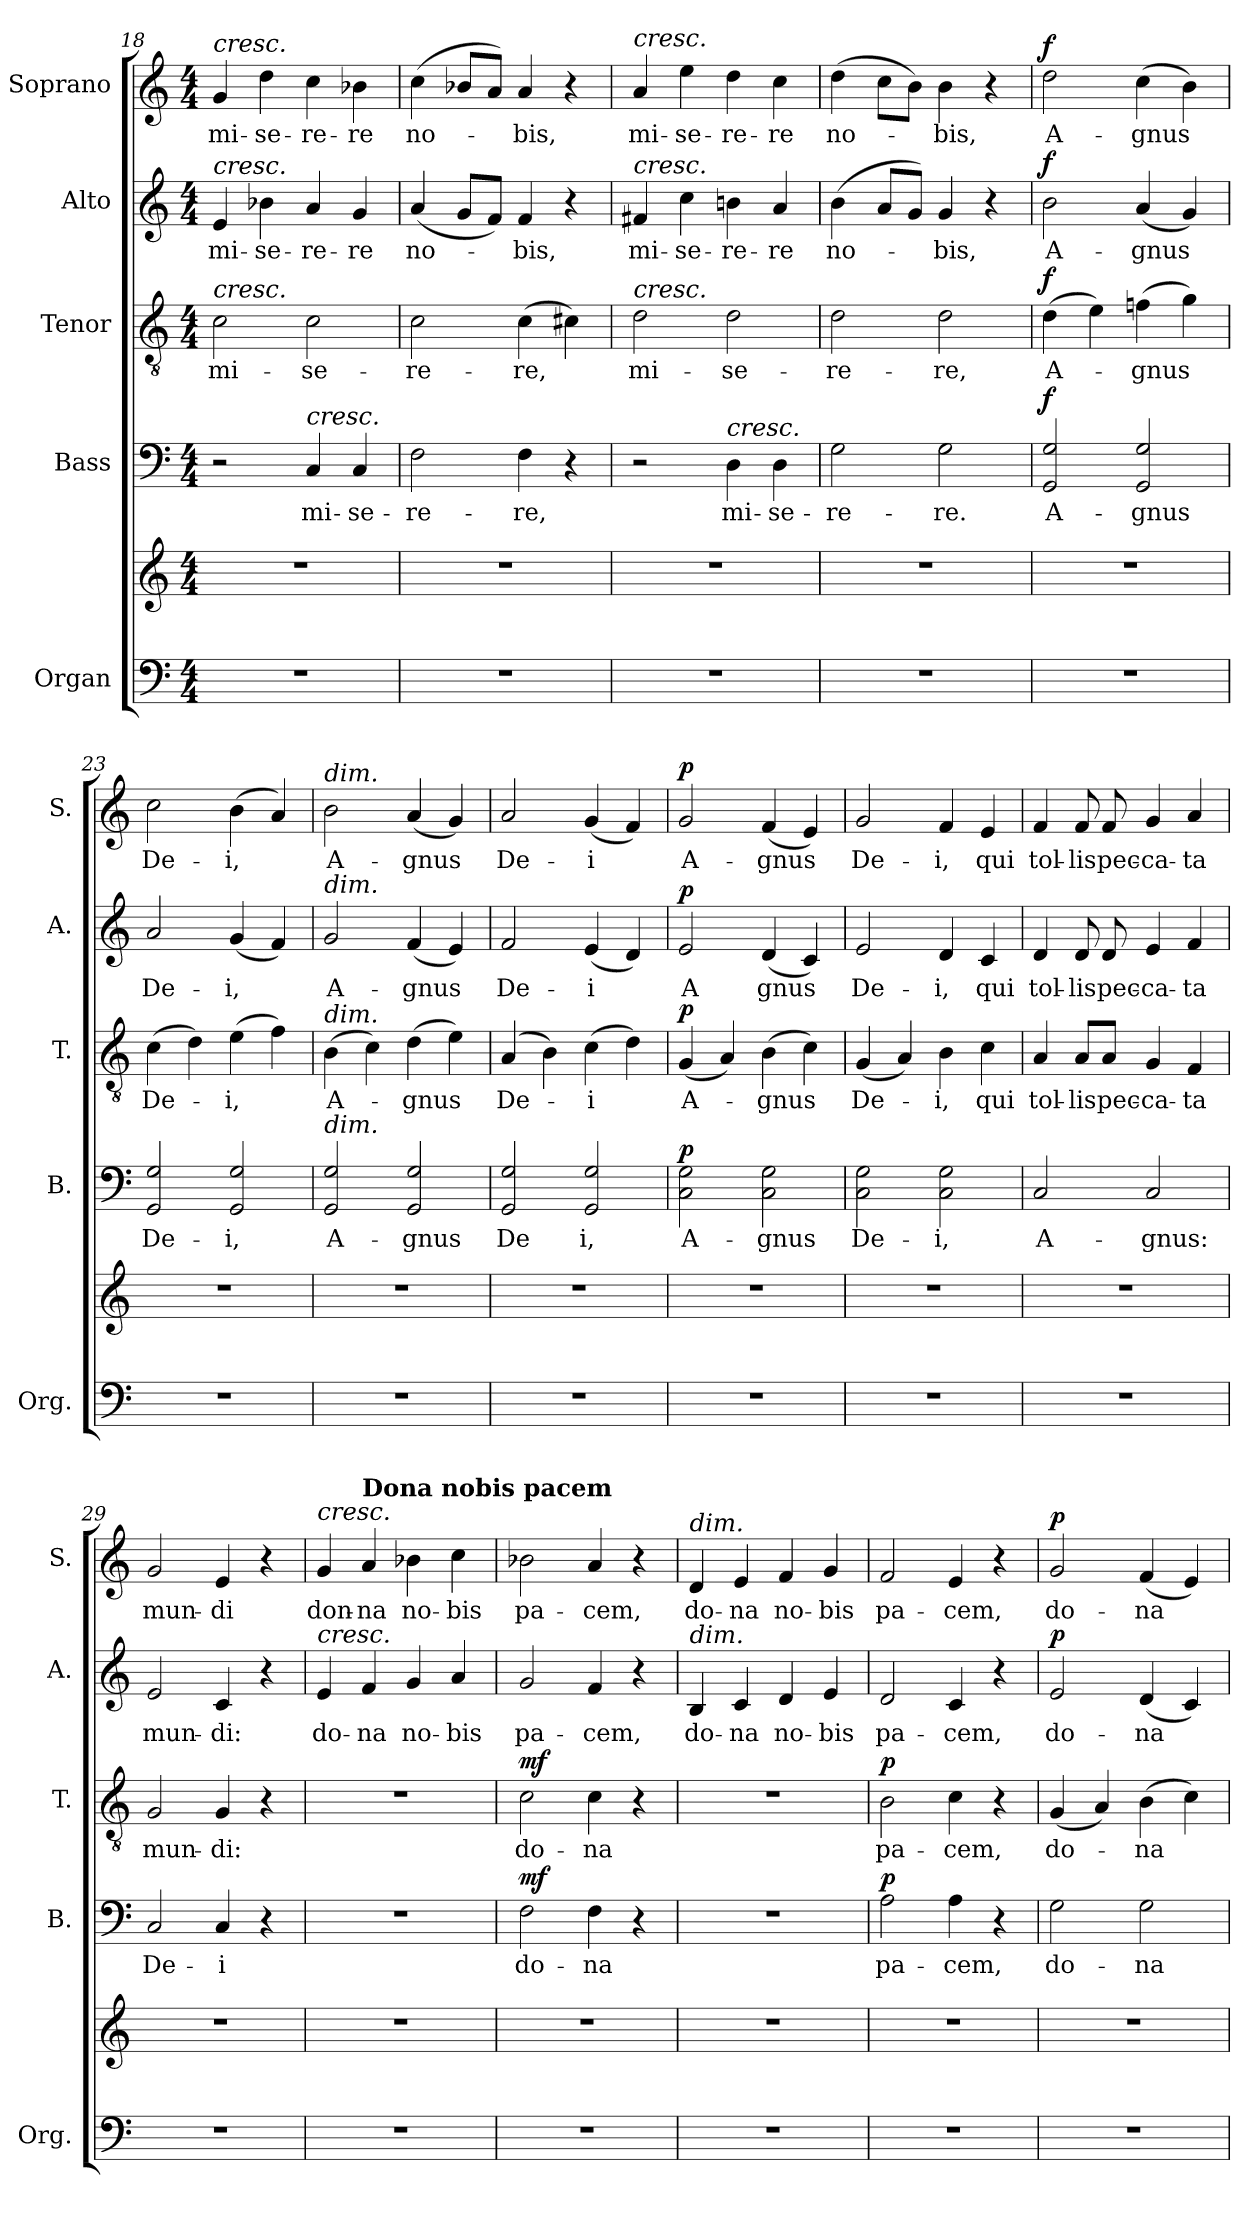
**kern	**kern	**kern	**text	**dynam	**kern	**text	**dynam	**kern	**text	**dynam	**kern	**text	**dynam
*part5	*part5	*part4	*part4	*part4	*part3	*part3	*part3	*part2	*part2	*part2	*part1	*part1	*part1
*staff6	*staff5	*staff4	*staff4	*staff4	*staff3	*staff3	*staff3	*staff2	*staff2	*staff2	*staff1	*staff1	*staff1
*I"Organ	*	*I"Bass	*	*	*I"Tenor	*	*	*I"Alto	*	*	*I"Soprano	*	*
*I'Org.	*	*I'B.	*	*	*I'T.	*	*	*I'A.	*	*	*I'S.	*	*
!!LO:LB:g=z
*clefF4	*clefG2	*clefF4	*	*	*clefGv2	*	*	*clefG2	*	*	*clefG2	*	*
*k[]	*k[]	*k[]	*	*	*k[]	*	*	*k[]	*	*	*k[]	*	*
*M4/4	*M4/4	*M4/4	*	*	*M4/4	*	*	*M4/4	*	*	*M4/4	*	*
=18	=18	=18	=18	=18	=18	=18	=18	=18	=18	=18	=18	=18	=18
!	!	!	!	!	!	!	!	!	!	!	!LO:TX:a:i:t=cresc.	!	!
!	!	!	!	!	!	!	!	!LO:TX:a:i:t=cresc.	!	!	!	!	!
!	!	!	!	!	!LO:TX:a:i:t=cresc.	!	!	!	!	!	!	!	!
!	!	!	!	!	!	!LO:LY:b	!	!	!LO:LY:b	!	!	!LO:LY:b	!
1r	1r	2r	.	.	2c\	mi-	.	4e/	mi-	.	4g/	mi-	.
!	!	!	!	!	!	!	!	!	!LO:LY:b	!	!	!LO:LY:b	!
.	.	.	.	.	.	.	.	4b-X\	-se-	.	4dd\	-se-	.
!	!	!LO:TX:a:i:t=cresc.	!	!	!	!	!	!	!	!	!	!	!
!	!	!	!LO:LY:b	!	!	!LO:LY:b	!	!	!LO:LY:b	!	!	!LO:LY:b	!
.	.	4C/	mi-	.	2c\	-se-	.	4a/	-re-	.	4cc\	-re-	.
!	!	!	!LO:LY:b	!	!	!	!	!	!LO:LY:b	!	!	!LO:LY:b	!
.	.	4C/	-se-	.	.	.	.	4g/	-re	.	4b-X\	-re	.
=19	=19	=19	=19	=19	=19	=19	=19	=19	=19	=19	=19	=19	=19
!	!	!	!LO:LY:b	!	!	!LO:LY:b	!	!	!LO:LY:b	!	!	!LO:LY:b	!
1r	1r	2F\	-re-	.	2c\	-re-	.	(<4a/	no-	.	(>4cc\	no-	.
.	.	.	.	.	.	.	.	8g/L	.	.	8b-X/L	.	.
.	.	.	.	.	.	.	.	8f/J)	.	.	8a/J)	.	.
!	!	!	!LO:LY:b	!	!	!LO:LY:b	!	!	!LO:LY:b	!	!	!LO:LY:b	!
.	.	4F\	-re,	.	(>4c\	-re,	.	4f/	-bis,	.	4a/	-bis,	.
.	.	4r	.	.	4c#X\)	.	.	4r	.	.	4r	.	.
=20	=20	=20	=20	=20	=20	=20	=20	=20	=20	=20	=20	=20	=20
!	!	!	!	!	!	!	!	!	!	!	!LO:TX:a:i:t=cresc.	!	!
!	!	!	!	!	!	!	!	!LO:TX:a:i:t=cresc.	!	!	!	!	!
!	!	!	!	!	!LO:TX:a:i:t=cresc.	!	!	!	!	!	!	!	!
!	!	!	!	!	!	!LO:LY:b	!	!	!LO:LY:b	!	!	!LO:LY:b	!
1r	1r	2r	.	.	2d\	mi-	.	4f#X/	mi-	.	4a/	mi-	.
!	!	!	!	!	!	!	!	!	!LO:LY:b	!	!	!LO:LY:b	!
.	.	.	.	.	.	.	.	4cc\	-se-	.	4ee\	-se-	.
!	!	!LO:TX:a:i:t=cresc.	!	!	!	!	!	!	!	!	!	!	!
!	!	!	!LO:LY:b	!	!	!LO:LY:b	!	!	!LO:LY:b	!	!	!LO:LY:b	!
.	.	4D\	mi-	.	2d\	-se-	.	4bn\	-re-	.	4dd\	-re-	.
!	!	!	!LO:LY:b	!	!	!	!	!	!LO:LY:b	!	!	!LO:LY:b	!
.	.	4D\	-se-	.	.	.	.	4a/	-re	.	4cc\	-re	.
=21	=21	=21	=21	=21	=21	=21	=21	=21	=21	=21	=21	=21	=21
!	!	!	!LO:LY:b	!	!	!LO:LY:b	!	!	!LO:LY:b	!	!	!LO:LY:b	!
1r	1r	2G\	-re-	.	2d\	-re-	.	(>4b\	no-	.	(>4dd\	no-	.
.	.	.	.	.	.	.	.	8a/L	.	.	8cc\L	.	.
.	.	.	.	.	.	.	.	8g/J)	.	.	8b\J)	.	.
!	!	!	!LO:LY:b	!	!	!LO:LY:b	!	!	!LO:LY:b	!	!	!LO:LY:b	!
.	.	2G\	-re.	.	2d\	-re,	.	4g/	-bis,	.	4b\	-bis,	.
.	.	.	.	.	.	.	.	4r	.	.	4r	.	.
=22	=22	=22	=22	=22	=22	=22	=22	=22	=22	=22	=22	=22	=22
!	!	!	!LO:LY:b	!LO:DY:a	!	!LO:LY:b	!LO:DY:a	!	!LO:LY:b	!LO:DY:a	!	!LO:LY:b	!LO:DY:a
1r	1r	2GG/ 2G/	A-	f	(>4d\	A-	f	2b\	A-	f	2dd\	A-	f
.	.	.	.	.	4e\)	.	.	.	.	.	.	.	.
!	!	!	!LO:LY:b	!	!	!LO:LY:b	!	!	!LO:LY:b	!	!	!LO:LY:b	!
.	.	2GG/ 2G/	-gnus	.	(>4fn\	-gnus	.	(<4a/	-gnus	.	(>4cc\	-gnus	.
.	.	.	.	.	4g\)	.	.	4g/)	.	.	4b\)	.	.
=23	=23	=23	=23	=23	=23	=23	=23	=23	=23	=23	=23	=23	=23
!	!	!	!LO:LY:b	!	!	!LO:LY:b	!	!	!LO:LY:b	!	!	!LO:LY:b	!
1r	1r	2GG/ 2G/	De-	.	(>4c\	De-	.	2a/	De-	.	2cc\	De-	.
.	.	.	.	.	4d\)	.	.	.	.	.	.	.	.
!	!	!	!LO:LY:b	!	!	!LO:LY:b	!	!	!LO:LY:b	!	!	!LO:LY:b	!
.	.	2GG/ 2G/	-i,	.	(>4e\	-i,	.	(<4g/	-i,	.	(>4b\	-i,	.
.	.	.	.	.	4f\)	.	.	4f/)	.	.	4a/)	.	.
=24	=24	=24	=24	=24	=24	=24	=24	=24	=24	=24	=24	=24	=24
!	!	!	!	!	!	!	!	!	!	!	!LO:TX:a:i:t=dim.	!	!
!	!	!	!	!	!	!	!	!LO:TX:a:i:t=dim.	!	!	!	!	!
!	!	!	!	!	!LO:TX:a:i:t=dim.	!	!	!	!	!	!	!	!
!	!	!LO:TX:a:i:t=dim.	!	!	!	!	!	!	!	!	!	!	!
!	!	!	!LO:LY:b	!	!	!LO:LY:b	!	!	!LO:LY:b	!	!	!LO:LY:b	!
1r	1r	2GG/ 2G/	A-	.	(>4B\	A-	.	2g/	A-	.	2b\	A-	.
.	.	.	.	.	4c\)	.	.	.	.	.	.	.	.
!	!	!	!LO:LY:b	!	!	!LO:LY:b	!	!	!LO:LY:b	!	!	!LO:LY:b	!
.	.	2GG/ 2G/	-gnus	.	(>4d\	-gnus	.	(<4f/	-gnus	.	(<4a/	-gnus	.
.	.	.	.	.	4e\)	.	.	4e/)	.	.	4g/)	.	.
=25	=25	=25	=25	=25	=25	=25	=25	=25	=25	=25	=25	=25	=25
!	!	!	!LO:LY:b	!	!	!LO:LY:b	!	!	!LO:LY:b	!	!	!LO:LY:b	!
1r	1r	2GG/ 2G/	De	.	(>4A/	De-	.	2f/	De-	.	2a/	De-	.
.	.	.	.	.	4B\)	.	.	.	.	.	.	.	.
!	!	!	!LO:LY:b	!	!	!LO:LY:b	!	!	!LO:LY:b	!	!	!LO:LY:b	!
.	.	2GG/ 2G/	i,	.	(>4c\	-i	.	(<4e/	-i	.	(<4g/	-i	.
.	.	.	.	.	4d\)	.	.	4d/)	.	.	4f/)	.	.
=26	=26	=26	=26	=26	=26	=26	=26	=26	=26	=26	=26	=26	=26
!	!	!	!LO:LY:b	!LO:DY:a	!	!LO:LY:b	!LO:DY:a	!	!LO:LY:b	!LO:DY:a	!	!LO:LY:b	!LO:DY:a
1r	1r	2C\ 2G\	A-	p	(<4G/	A-	p	2e/	A	p	2g/	A-	p
.	.	.	.	.	4A/)	.	.	.	.	.	.	.	.
!	!	!	!LO:LY:b	!	!	!LO:LY:b	!	!	!LO:LY:b	!	!	!LO:LY:b	!
.	.	2C\ 2G\	-gnus	.	(>4B\	-gnus	.	(<4d/	gnus	.	(<4f/	-gnus	.
.	.	.	.	.	4c\)	.	.	4c/)	.	.	4e/)	.	.
!!LO:PB:g=z
=27	=27	=27	=27	=27	=27	=27	=27	=27	=27	=27	=27	=27	=27
!	!	!	!LO:LY:b	!	!	!LO:LY:b	!	!	!LO:LY:b	!	!	!LO:LY:b	!
1r	1r	2C\ 2G\	De-	.	(<4G/	De-	.	2e/	De-	.	2g/	De-	.
.	.	.	.	.	4A/)	.	.	.	.	.	.	.	.
!	!	!	!LO:LY:b	!	!	!LO:LY:b	!	!	!LO:LY:b	!	!	!LO:LY:b	!
.	.	2C\ 2G\	-i,	.	4B\	i,	.	4d/	-i,	.	4f/	-i,	.
!	!	!	!	!	!	!LO:LY:b	!	!	!LO:LY:b	!	!	!LO:LY:b	!
.	.	.	.	.	4c\	qui	.	4c/	qui	.	4e/	qui	.
=28	=28	=28	=28	=28	=28	=28	=28	=28	=28	=28	=28	=28	=28
!	!	!	!LO:LY:b	!	!	!LO:LY:b	!	!	!LO:LY:b	!	!	!LO:LY:b	!
1r	1r	2C/	A-	.	4A/	tol-	.	4d/	tol-	.	4f/	tol-	.
!	!	!	!	!	!	!LO:LY:b	!	!	!LO:LY:b	!	!	!LO:LY:b	!
.	.	.	.	.	8A/L	-lis	.	8d/	-lis	.	8f/	-lis	.
!	!	!	!	!	!	!LO:LY:b	!	!	!LO:LY:b	!	!	!LO:LY:b	!
.	.	.	.	.	8A/J	pec-	.	8d/	pec-	.	8f/	pec-	.
!	!	!	!LO:LY:b	!	!	!LO:LY:b	!	!	!LO:LY:b	!	!	!LO:LY:b	!
.	.	2C/	-gnus:	.	4G/	-ca-	.	4e/	-ca-	.	4g/	-ca-	.
!	!	!	!	!	!	!LO:LY:b	!	!	!LO:LY:b	!	!	!LO:LY:b	!
.	.	.	.	.	4F/	-ta	.	4f/	-ta	.	4a/	-ta	.
=29	=29	=29	=29	=29	=29	=29	=29	=29	=29	=29	=29	=29	=29
!	!	!	!LO:LY:b	!	!	!LO:LY:b	!	!	!LO:LY:b	!	!	!LO:LY:b	!
1r	1r	2C/	De-	.	2G/	mun-	.	2e/	mun-	.	2g/	mun-	.
!	!	!	!LO:LY:b	!	!	!LO:LY:b	!	!	!LO:LY:b	!	!	!LO:LY:b	!
.	.	4C/	-i	.	4G/	-di:	.	4c/	-di:	.	4e/	-di	.
.	.	4r	.	.	4r	.	.	4r	.	.	4r	.	.
=30	=30	=30	=30	=30	=30	=30	=30	=30	=30	=30	=30	=30	=30
!	!	!	!	!	!	!	!	!	!	!	!LO:TX:a:i:t=cresc.	!	!
!	!	!	!	!	!	!	!	!LO:TX:a:i:t=cresc.	!	!	!	!	!
!	!	!	!	!	!	!	!	!	!LO:LY:b	!	!	!LO:LY:b	!
1r	1r	1r	.	.	1r	.	.	4e/	do-	.	4g/	don-	.
!	!	!	!	!	!	!	!	!	!	!	!LO:TX:a:B:t=Dona nobis pacem	!	!
!	!	!	!	!	!	!	!	!	!LO:LY:b	!	!	!LO:LY:b	!
.	.	.	.	.	.	.	.	4f/	-na	.	4a/	-na	.
!	!	!	!	!	!	!	!	!	!LO:LY:b	!	!	!LO:LY:b	!
.	.	.	.	.	.	.	.	4g/	no-	.	4b-X\	no-	.
!	!	!	!	!	!	!	!	!	!LO:LY:b	!	!	!LO:LY:b	!
.	.	.	.	.	.	.	.	4a/	-bis	.	4cc\	-bis	.
=31	=31	=31	=31	=31	=31	=31	=31	=31	=31	=31	=31	=31	=31
!	!	!	!LO:LY:b	!LO:DY:a	!	!LO:LY:b	!LO:DY:a	!	!LO:LY:b	!	!	!LO:LY:b	!
1r	1r	2F\	do-	mf	2c\	do-	mf	2g/	pa-	.	2b-X\	pa-	.
!	!	!	!LO:LY:b	!	!	!LO:LY:b	!	!	!LO:LY:b	!	!	!LO:LY:b	!
.	.	4F\	-na	.	4c\	-na	.	4f/	-cem,	.	4a/	-cem,	.
.	.	4r	.	.	4r	.	.	4r	.	.	4r	.	.
=32	=32	=32	=32	=32	=32	=32	=32	=32	=32	=32	=32	=32	=32
!	!	!	!	!	!	!	!	!	!	!	!LO:TX:a:i:t=dim.	!	!
!	!	!	!	!	!	!	!	!LO:TX:a:i:t=dim.	!	!	!	!	!
!	!	!	!	!	!	!	!	!	!LO:LY:b	!	!	!LO:LY:b	!
1r	1r	1r	.	.	1r	.	.	4B/	do-	.	4d/	do-	.
!	!	!	!	!	!	!	!	!	!LO:LY:b	!	!	!LO:LY:b	!
.	.	.	.	.	.	.	.	4c/	-na	.	4e/	-na	.
!	!	!	!	!	!	!	!	!	!LO:LY:b	!	!	!LO:LY:b	!
.	.	.	.	.	.	.	.	4d/	no-	.	4f/	no-	.
!	!	!	!	!	!	!	!	!	!LO:LY:b	!	!	!LO:LY:b	!
.	.	.	.	.	.	.	.	4e/	-bis	.	4g/	-bis	.
=33	=33	=33	=33	=33	=33	=33	=33	=33	=33	=33	=33	=33	=33
!	!	!	!LO:LY:b	!LO:DY:a	!	!LO:LY:b	!LO:DY:a	!	!LO:LY:b	!	!	!LO:LY:b	!
1r	1r	2A\	pa-	p	2B\	pa-	p	2d/	pa-	.	2f/	pa-	.
!	!	!	!LO:LY:b	!	!	!LO:LY:b	!	!	!LO:LY:b	!	!	!LO:LY:b	!
.	.	4A\	-cem,	.	4c\	-cem,	.	4c/	-cem,	.	4e/	-cem,	.
.	.	4r	.	.	4r	.	.	4r	.	.	4r	.	.
=34	=34	=34	=34	=34	=34	=34	=34	=34	=34	=34	=34	=34	=34
!	!	!	!LO:LY:b	!	!	!LO:LY:b	!	!	!LO:LY:b	!LO:DY:a	!	!LO:LY:b	!LO:DY:a
1r	1r	2G\	do-	.	(<4G/	do-	.	2e/	do-	p	2g/	do-	p
.	.	.	.	.	4A/)	.	.	.	.	.	.	.	.
!	!	!	!LO:LY:b	!	!	!LO:LY:b	!	!	!LO:LY:b	!	!	!LO:LY:b	!
.	.	2G\	-na	.	(>4B\	-na	.	(<4d/	-na	.	(<4f/	-na	.
.	.	.	.	.	4c\)	.	.	4c/)	.	.	4e/)	.	.
=	=	=	=	=	=	=	=	=	=	=	=	=	=
*-	*-	*-	*-	*-	*-	*-	*-	*-	*-	*-	*-	*-	*-
